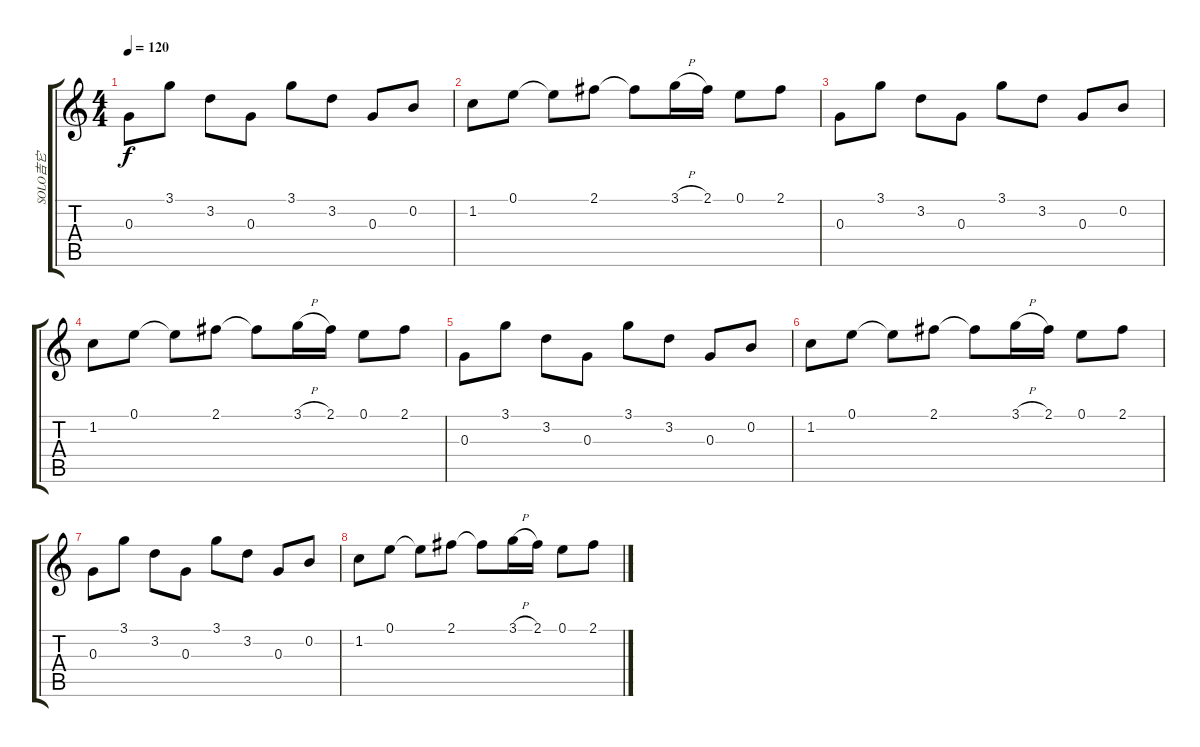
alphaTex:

\track ("SOLO吉它" "SOLO吉它") {instrument acousticguitarsteel}
\staff {score tabs}
\tuning (E4 B3 G3 D3 A2 E2) {hide}
\ts (4 4)
\tempo 120
\clef g2
\ks c
0.3.8{dy f instrument acousticguitarsteel} 3.1.8 3.2.8 0.3.8 3.1.8 3.2.8 0.3.8 0.2.8 |
1.2.8 0.1.8 0.1{t}.8 2.1.8 2.1{t}.8 3.1{h}.16 2.1.16 0.1.8 2.1.8 |
0.3.8 3.1.8 3.2.8 0.3.8 3.1.8 3.2.8 0.3.8 0.2.8 |
1.2.8 0.1.8 0.1{t}.8 2.1.8 2.1{t}.8 3.1{h}.16 2.1.16 0.1.8 2.1.8 |
0.3.8 3.1.8 3.2.8 0.3.8 3.1.8 3.2.8 0.3.8 0.2.8 |
1.2.8 0.1.8 0.1{t}.8 2.1.8 2.1{t}.8 3.1{h}.16 2.1.16 0.1.8 2.1.8 |
0.3.8 3.1.8 3.2.8 0.3.8 3.1.8 3.2.8 0.3.8 0.2.8 |
1.2.8 0.1.8 0.1{t}.8 2.1.8 2.1{t}.8 3.1{h}.16 2.1.16 0.1.8 2.1.8
